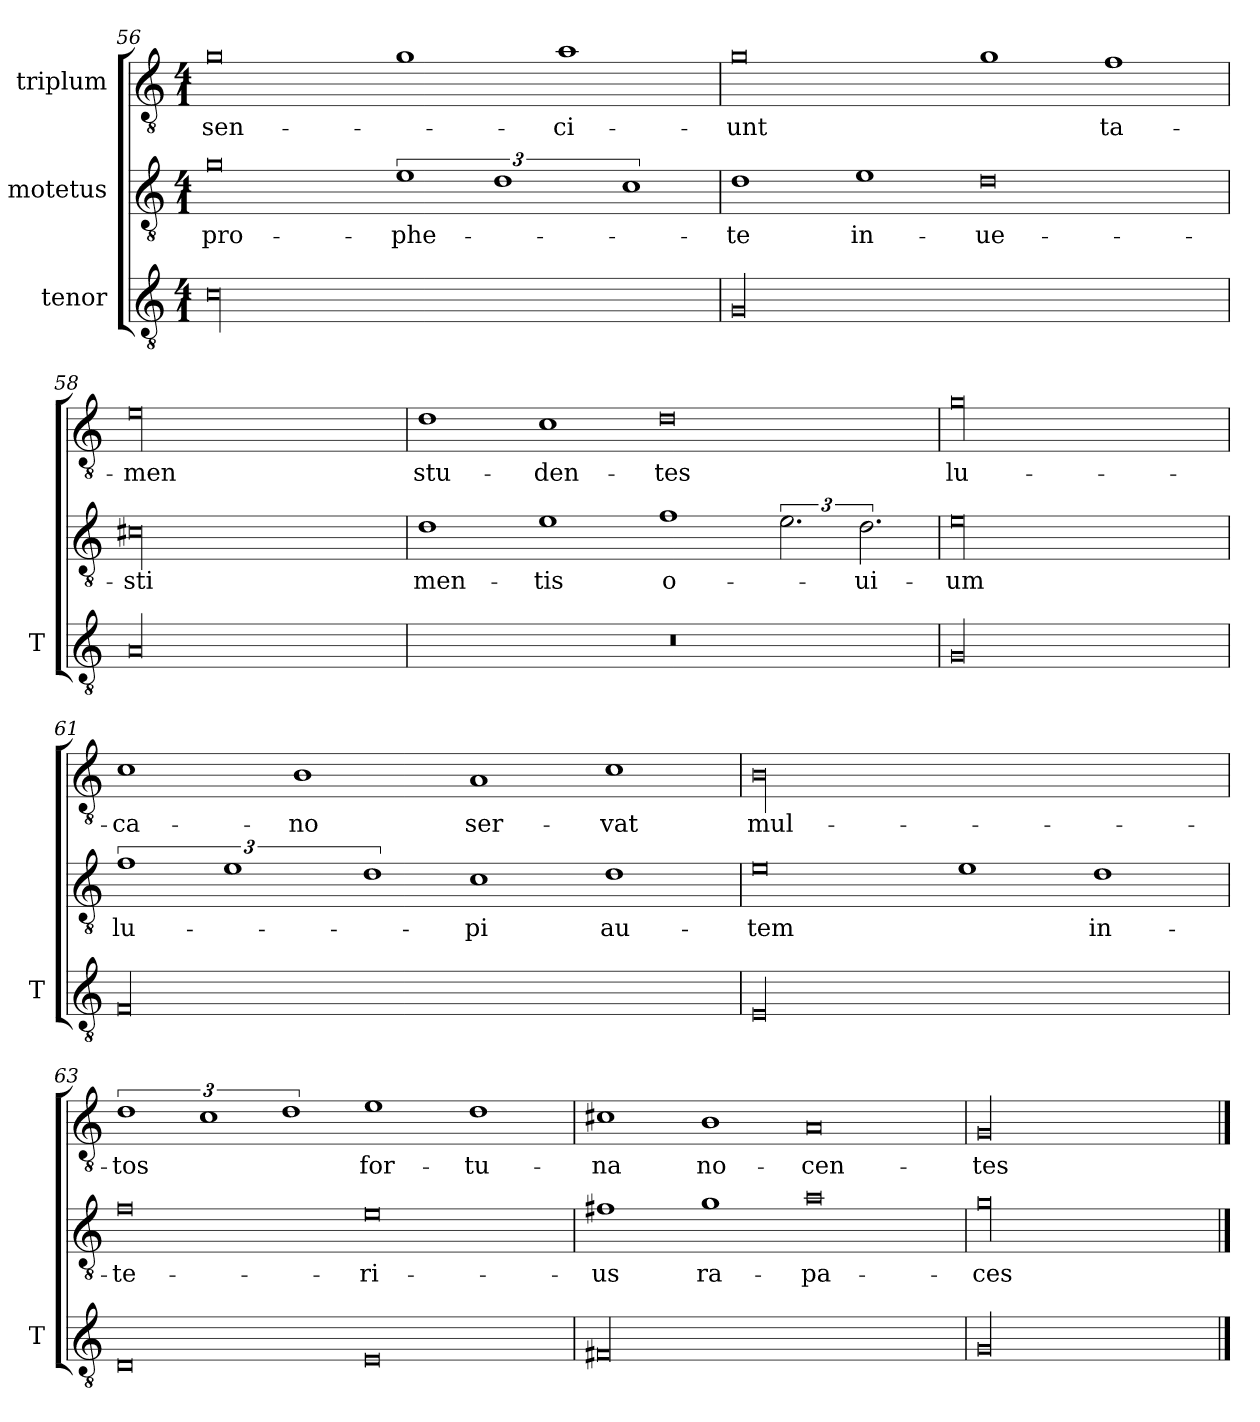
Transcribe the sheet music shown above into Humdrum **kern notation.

**kern	**kern	**text	**kern	**text
*part3	*part2	*part2	*part1	*part1
*staff3	*staff2	*staff2	*staff1	*staff1
*I"tenor	*I"motetus	*	*I"triplum	*
*I'T	*	*	*	*
*clefGv2	*clefGv2	*	*clefGv2	*
*k[]	*k[]	*	*k[]	*
*C:	*C:	*	*C:	*
*M4/1	*M4/1	*	*M4/1	*
=56	=56	=56	=56	=56
00c\	0g\	pro-	0g\	sen-
.	3%2e\	-phe-	1g\	.
.	3%2d\	.	.	.
.	.	.	1a\	-ci-
.	3%2c\	.	.	.
=57	=57	=57	=57	=57
00G/	1d\	-te	0g\	-unt
.	1e\	in-	.	.
.	0d\	ue-	1g\	.
.	.	.	1f\	ta-
=58	=58	=58	=58	=58
00A/	00c#X\	-sti	00e\	-men
=59	=59	=59	=59	=59
00r	1d\	men-	1d\	stu-
.	1e\	-tis	1c\	-den-
.	1f\	o-	0d\	-tes
.	3.e\	.	.	.
.	3.d\	-ui-	.	.
=60	=60	=60	=60	=60
00G/	00e\	-um	00g\	lu-
=61	=61	=61	=61	=61
00F/	3%2f\	lu-	1c\	-ca-
.	3%2e\	.	.	.
.	.	.	1B\	-no
.	3%2d\	.	.	.
.	1c\	-pi	1A/	ser-
.	1d\	au-	1c\	-vat
=62	=62	=62	=62	=62
00E/	0e\	-tem	00B\	mul-
.	1e\	.	.	.
.	1d\	in-	.	.
=63	=63	=63	=63	=63
0D/	0f\	-te-	3%2d\	-tos
.	.	.	3%2c\	.
.	.	.	3%2d\	.
0E/	0e\	-ri-	1e\	for-
.	.	.	1d\	-tu-
=64	=64	=64	=64	=64
00F#X/	1f#X\	-us	1c#X\	-na
.	1g\	ra-	1B\	no-
.	0a\	-pa-	0A/	-cen-
=65	=65	=65	=65	=65
00G/	00g\	-ces	00G/	-tes
==	==	==	==	==
*-	*-	*-	*-	*-
